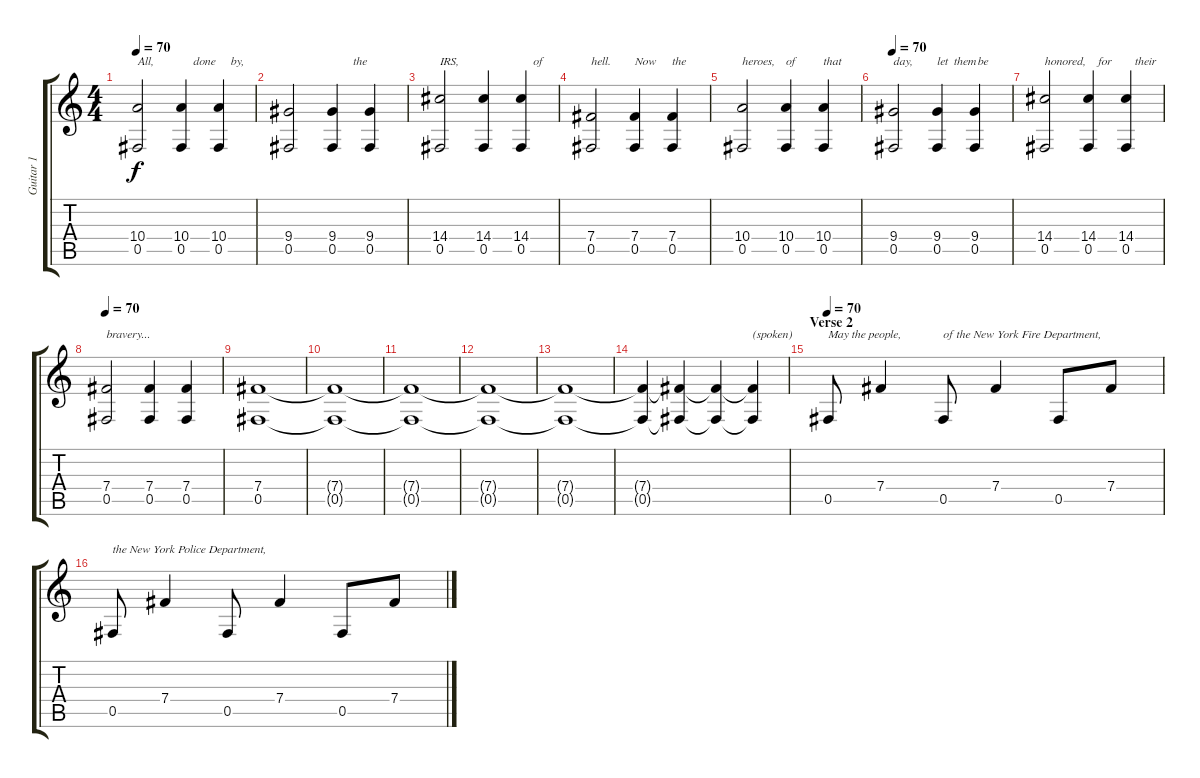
\track ("Guitar 1" "Guitar 1") {instrument overdrivenguitar}
\staff {score tabs}
\tuning (Db4 Ab3 E3 B2 Gb2 B1) {hide}
\ts (4 4)
\tempo 70
\clef g2
\ks c
(10.4 0.5).2{txt "All," dy f} (10.4 0.5).4{txt "    done"} (10.4 0.5).4{txt "    by, "} |
(9.4 0.5).2 (9.4 0.5).4{txt "       the"} (9.4 0.5).4 |
(14.4 0.5).2{txt "IRS,"} (14.4 0.5).4 (14.4 0.5).4{txt "    of"} |
(7.4 0.5).2{txt "hell."} (7.4 0.5).4{txt "Now"} (7.4 0.5).4{txt "the"} |
(10.4 0.5).2{txt "heroes,"} (10.4 0.5).4{txt "of "} (10.4 0.5).4{txt "that"} |
\tempo 70
(9.4 0.5).2{txt "day,"} (9.4 0.5).4{txt "let  them"} (9.4 0.5).4{txt " be"} |
(14.4 0.5).2{txt "honored,"} (14.4 0.5).4{txt "   for"} (14.4 0.5).4{txt "   their"} |
\tempo 70
(7.4 0.5).2{txt "bravery... "} (7.4 0.5).4 (7.4 0.5).4 |
(7.4 0.5).1 |
(7.4{t} 0.5{t}).1 |
(7.4{t} 0.5{t}).1 |
(7.4{t} 0.5{t}).1 |
(7.4{t} 0.5{t}).1 |
(7.4{t} 0.5{t}).4 (7.4{t} 0.5{t}).4 (7.4{t} 0.5{t}).4 (7.4{t} 0.5{t}).4{txt "(spoken)"} |
\section ("" "Verse 2")
\tempo 70
0.5.8{txt "May the people,"} 7.4.4 0.5.8{txt "of the New York Fire Department,"} 7.4.4 0.5.8 7.4.8 |
0.5.8{txt "the New York Police Department,"} 7.4.4 0.5.8 7.4.4 0.5.8 7.4.8
